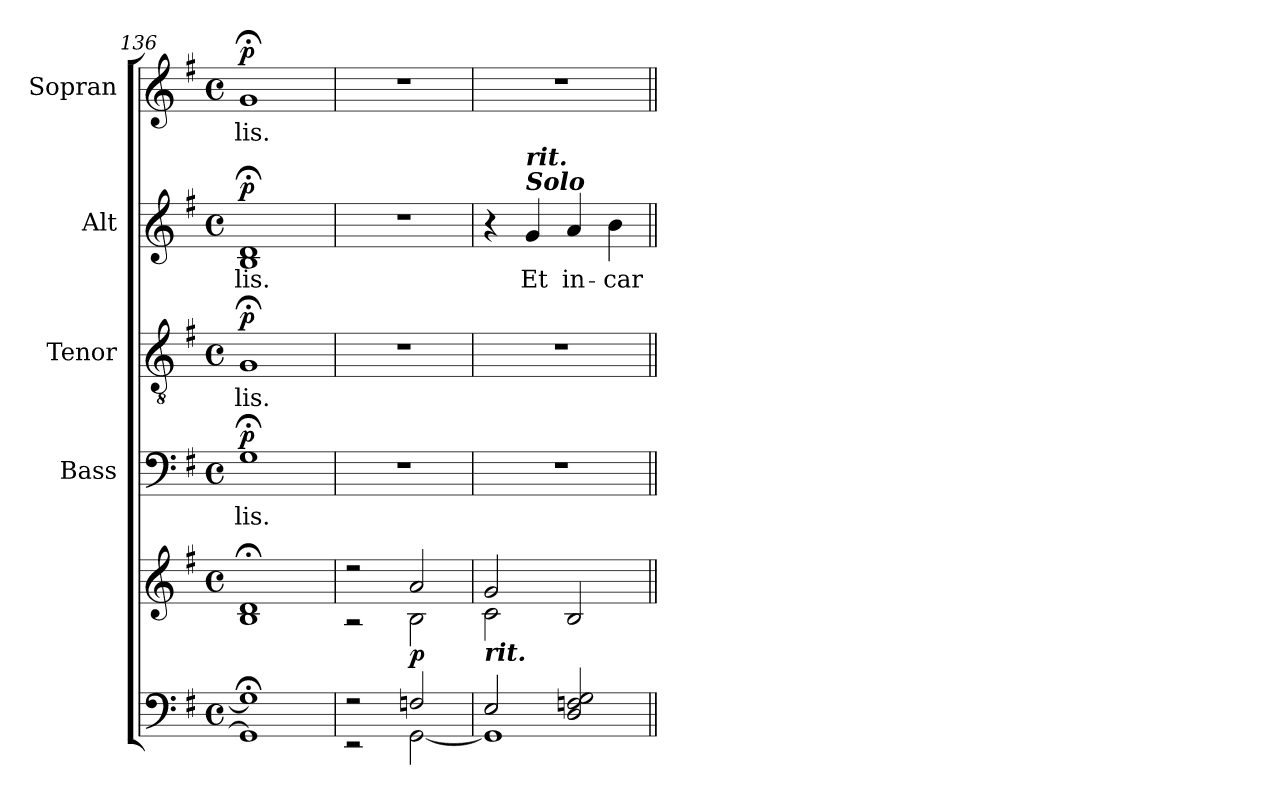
**kern	**kern	**dynam	**kern	**text	**dynam	**kern	**text	**dynam	**kern	**text	**dynam	**kern	**text	**dynam
*part5	*part5	*part5	*part4	*part4	*part4	*part3	*part3	*part3	*part2	*part2	*part2	*part1	*part1	*part1
*staff6	*staff5	*staff5/6	*staff4	*staff4	*staff4	*staff3	*staff3	*staff3	*staff2	*staff2	*staff2	*staff1	*staff1	*staff1
*	*	*	*I"Bass	*	*	*I"Tenor	*	*	*I"Alt	*	*	*I"Sopran	*	*
*	*	*	*I'B.	*	*	*I'T.	*	*	*I'A.	*	*	*I'S.	*	*
*clefF4	*clefG2	*	*clefF4	*	*	*clefGv2	*	*	*clefG2	*	*	*clefG2	*	*
*k[f#]	*k[f#]	*	*k[f#]	*	*	*k[f#]	*	*	*k[f#]	*	*	*k[f#]	*	*
*G:	*G:	*	*G:	*	*	*G:	*	*	*G:	*	*	*G:	*	*
*M4/4	*M4/4	*	*M4/4	*	*	*M4/4	*	*	*M4/4	*	*	*M4/4	*	*
*met(c)	*met(c)	*	*met(c)	*	*	*met(c)	*	*	*met(c)	*	*	*met(c)	*	*
=136	=136	=136	=136	=136	=136	=136	=136	=136	=136	=136	=136	=136	=136	=136
*^	*^	*	*	*	*	*	*	*	*	*	*	*	*	*
!	!	!	!	!	!	!LO:LY:b	!LO:DY:a	!	!LO:LY:b	!LO:DY:a	!	!LO:LY:b	!LO:DY:a	!	!LO:LY:b	!LO:DY:a
1G;]	1GG]	1d;<	1B	.	1G;<	-lis.	p	1G;<	-lis.	p	1B;< 1d;<	-lis.	p	1g;<	-lis.	p
=137	=137	=137	=137	=137	=137	=137	=137	=137	=137	=137	=137	=137	=137	=137	=137	=137
2r	2r	2r	2r	.	1r	.	.	1r	.	.	1r	.	.	1r	.	.
!	!	!	!	!LO:DY:b	!	!	!	!	!	!	!	!	!	!	!	!
2Fn/	[<2GG\	2a/	2B\	p	.	.	.	.	.	.	.	.	.	.	.	.
=138	=138	=138	=138	=138	=138	=138	=138	=138	=138	=138	=138	=138	=138	=138	=138	=138
!	!	!LO:TX:b:Bi:t=rit.	!	!	!	!	!	!	!	!	!	!	!	!	!	!
2E/	1GG]	2g/	2c\	.	1r	.	.	1r	.	.	4r	.	.	1r	.	.
!	!	!	!	!	!	!	!	!	!	!	!LO:TX:a:Bi:t=Solo	!	!	!	!	!
!	!	!	!	!	!	!	!	!	!	!	!LO:TX:a:Bi:t=rit.	!	!	!	!	!
!	!	!	!	!	!	!	!	!	!	!	!	!LO:LY:b	!	!	!	!
.	.	.	.	.	.	.	.	.	.	.	4g/	Et	.	.	.	.
!	!	!	!	!	!	!	!	!	!	!	!	!LO:LY:b	!	!	!	!
2D/ 2Fn/ 2G/	.	2B/	2ryy	.	.	.	.	.	.	.	4a/	in-	.	.	.	.
!	!	!	!	!	!	!	!	!	!	!	!	!LO:LY:b	!	!	!	!
.	.	.	.	.	.	.	.	.	.	.	4b\	-car-	.	.	.	.
*v	*v	*	*	*	*	*	*	*	*	*	*	*	*	*	*	*
*	*v	*v	*	*	*	*	*	*	*	*	*	*	*	*	*
=||	=||	=||	=||	=||	=||	=||	=||	=||	=||	=||	=||	=||	=||	=||
*-	*-	*-	*-	*-	*-	*-	*-	*-	*-	*-	*-	*-	*-	*-
